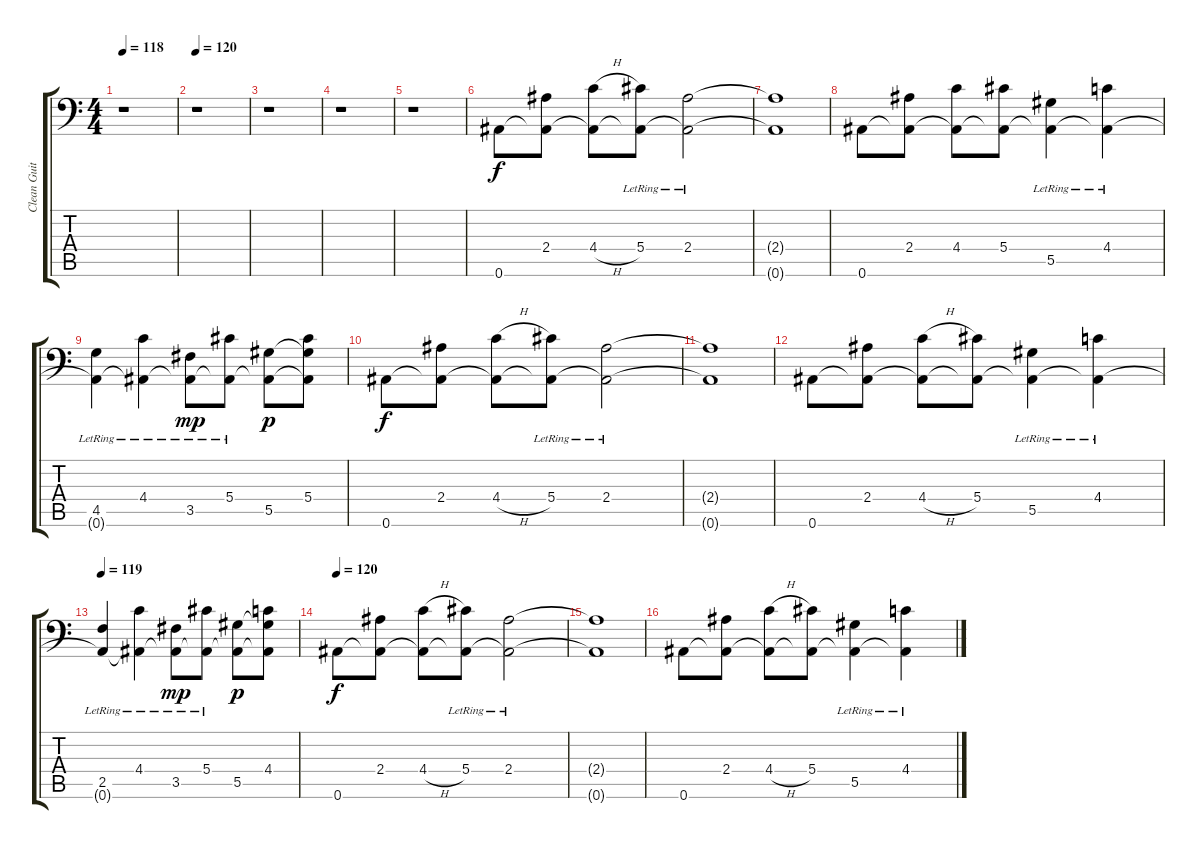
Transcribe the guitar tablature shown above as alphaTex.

\track ("Clean Guitar 1" "Clean Guit") {instrument electricguitarclean}
\staff {score tabs}
\tuning (Bb3 F3 Db3 Ab2 Eb2 Bb1) {hide}
\ts (4 4)
\tempo 118
\clef f4
\ks c
r.1{dy f} |
\tempo 120
r.1 |
r.1 |
r.1 |
r.1 |
0.6.8 (2.4 0.6{t}).8 (4.4{h} 0.6{t}).8 (5.4{lr} 0.6{t}).8 (2.4{lr} 0.6{t}).2 |
(2.4{t} 0.6{t}).1 |
0.6.8 (2.4 0.6{t}).8 (4.4 0.6{t}).8 (5.4 0.6{t}).8 (5.5{lr} 0.6{t}).4 (4.4{lr} 0.6{t}).4 |
(4.5{lr} 0.6{t}).4 (4.4{lr} 0.6{t}).4 (3.5{lr} 0.6{t}).8{dy mp} (5.4{lr} 0.6{t}).8 (5.5 0.6{t}).8{dy p} (5.4 5.5{t} 0.6{t}).8 |
0.6.8{dy f} (2.4 0.6{t}).8 (4.4{h} 0.6{t}).8 (5.4{lr} 0.6{t}).8 (2.4{lr} 0.6{t}).2 |
(2.4{t} 0.6{t}).1 |
0.6.8 (2.4 0.6{t}).8 (4.4{h} 0.6{t}).8 (5.4 0.6{t}).8 (5.5{lr} 0.6{t}).4 (4.4{lr} 0.6{t}).4 |
\tempo 119
(2.5{lr} 0.6{t}).4 (4.4{lr} 0.6{t}).4 (3.5{lr} 0.6{t}).8{dy mp} (5.4{lr} 0.6{t}).8 (5.5 0.6{t}).8{dy p} (4.4 5.5{t} 0.6{t}).8 |
\tempo 120
0.6.8{dy f} (2.4 0.6{t}).8 (4.4{h} 0.6{t}).8 (5.4{lr} 0.6{t}).8 (2.4{lr} 0.6{t}).2 |
(2.4{t} 0.6{t}).1 |
0.6.8 (2.4 0.6{t}).8 (4.4{h} 0.6{t}).8 (5.4 0.6{t}).8 (5.5{lr} 0.6{t}).4 (4.4{lr} 0.6{t}).4
